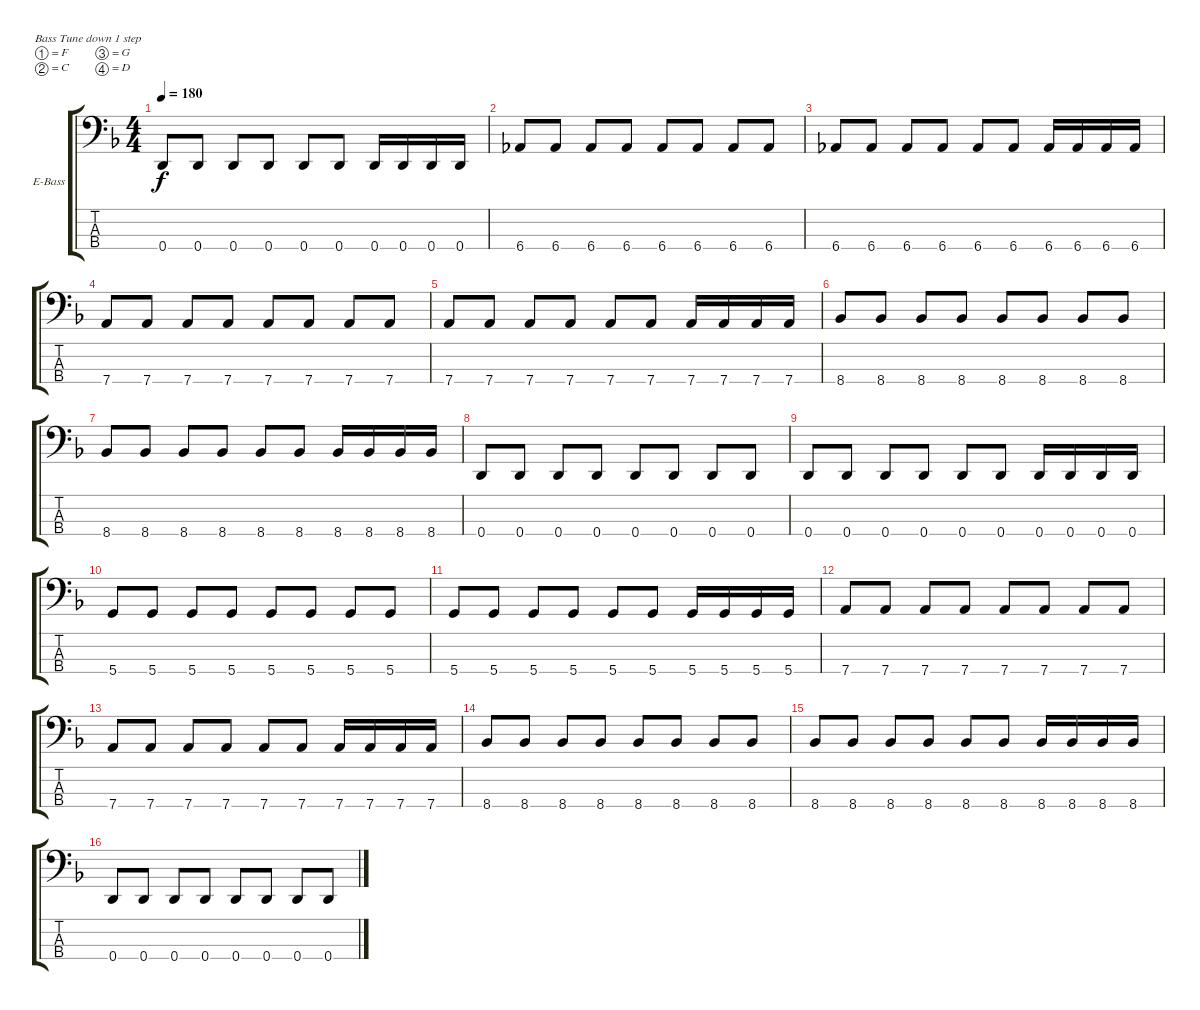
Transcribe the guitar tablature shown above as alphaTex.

\bracketExtendMode groupsimilarinstruments
\firstSystemTrackNameOrientation horizontal
\otherSystemsTrackNameOrientation horizontal
\track ("Bass" "E-Bass") {instrument electricbasspick}
\staff {score tabs}
\tuning (F2 C2 G1 D1)
\ts (4 4)
\tempo 180
\clef f4
\ks dminor
0.4.8{dy f} 0.4.8 0.4.8 0.4.8 0.4.8 0.4.8 0.4.16 0.4.16 0.4.16 0.4.16 |
6.4.8 6.4.8 6.4.8 6.4.8 6.4.8 6.4.8 6.4.8 6.4.8 |
6.4.8 6.4.8 6.4.8 6.4.8 6.4.8 6.4.8 6.4.16 6.4.16 6.4.16 6.4.16 |
7.4.8 7.4.8 7.4.8 7.4.8 7.4.8 7.4.8 7.4.8 7.4.8 |
7.4.8 7.4.8 7.4.8 7.4.8 7.4.8 7.4.8 7.4.16 7.4.16 7.4.16 7.4.16 |
8.4.8 8.4.8 8.4.8 8.4.8 8.4.8 8.4.8 8.4.8 8.4.8 |
8.4.8 8.4.8 8.4.8 8.4.8 8.4.8 8.4.8 8.4.16 8.4.16 8.4.16 8.4.16 |
0.4.8 0.4.8 0.4.8 0.4.8 0.4.8 0.4.8 0.4.8 0.4.8 |
0.4.8 0.4.8 0.4.8 0.4.8 0.4.8 0.4.8 0.4.16 0.4.16 0.4.16 0.4.16 |
5.4.8 5.4.8 5.4.8 5.4.8 5.4.8 5.4.8 5.4.8 5.4.8 |
5.4.8 5.4.8 5.4.8 5.4.8 5.4.8 5.4.8 5.4.16 5.4.16 5.4.16 5.4.16 |
7.4.8 7.4.8 7.4.8 7.4.8 7.4.8 7.4.8 7.4.8 7.4.8 |
7.4.8 7.4.8 7.4.8 7.4.8 7.4.8 7.4.8 7.4.16 7.4.16 7.4.16 7.4.16 |
8.4.8 8.4.8 8.4.8 8.4.8 8.4.8 8.4.8 8.4.8 8.4.8 |
8.4.8 8.4.8 8.4.8 8.4.8 8.4.8 8.4.8 8.4.16 8.4.16 8.4.16 8.4.16 |
0.4.8 0.4.8 0.4.8 0.4.8 0.4.8 0.4.8 0.4.8 0.4.8
